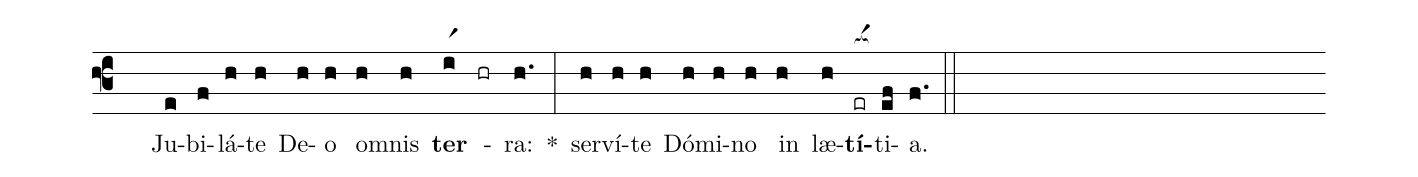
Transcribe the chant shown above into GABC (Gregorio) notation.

%%
(f3)
( )Ju(e)bi(f)lá(h)te(h) De(h)o(h) om(h)nis(h) <b>ter</b>(ir1) -(hr) ra:(h.) *(:)
ser(h)ví(h)te(h) Dó(h)mi(h)no(h) in(h) læ(h)<b>tí</b>(er[ocba:1{])ti(ef[ocba:0}])a.(f.) (::)
